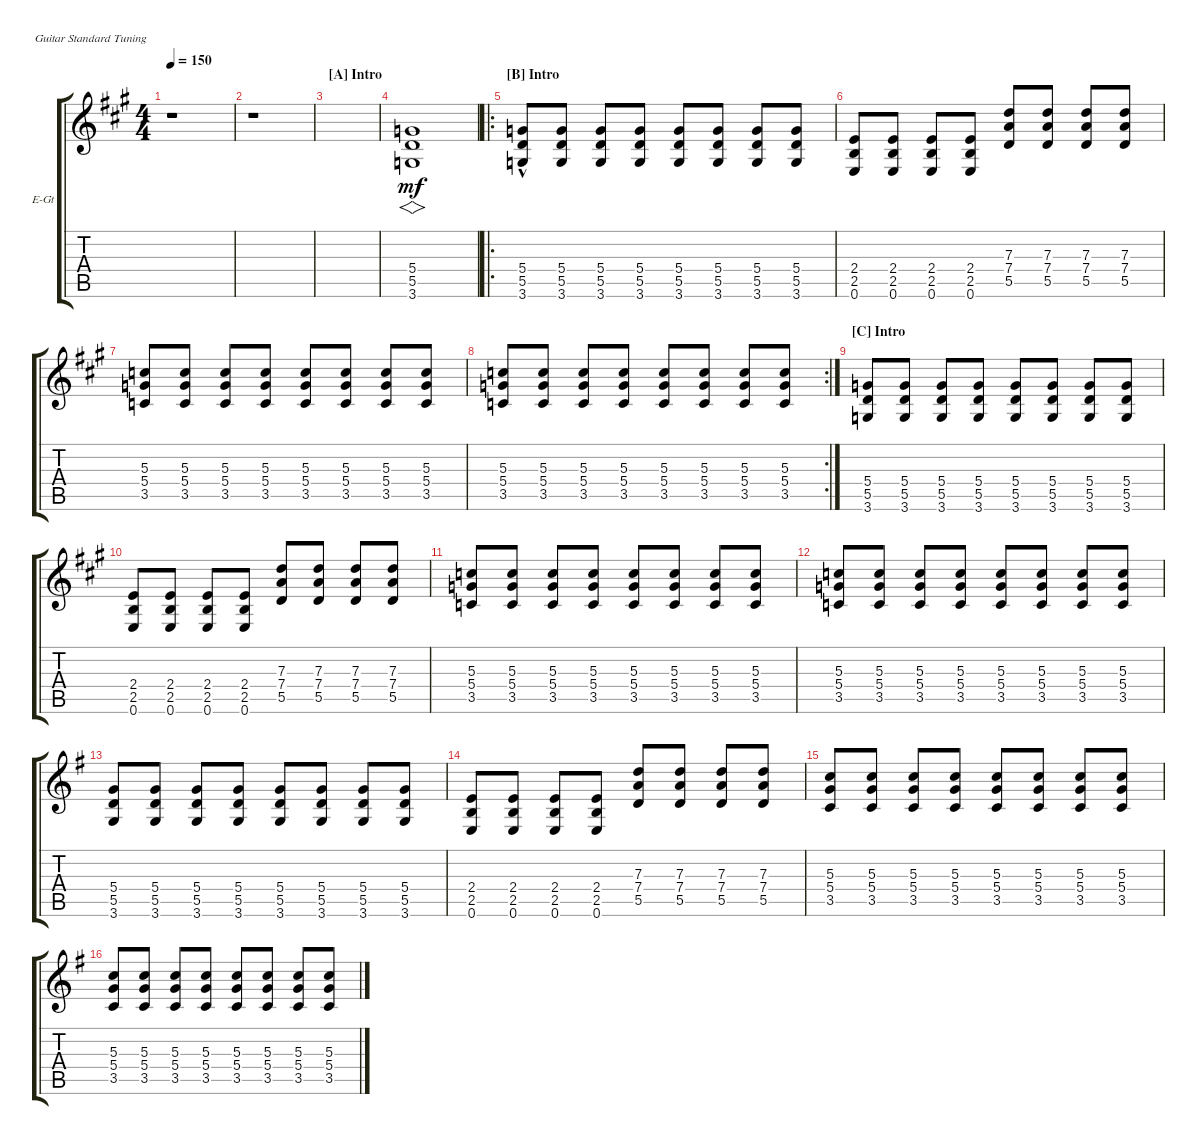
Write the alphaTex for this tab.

\defaultSystemsLayout 4
\bracketExtendMode groupsimilarinstruments
\firstSystemTrackNameOrientation horizontal
\otherSystemsTrackNameOrientation horizontal
\track ("Electric Guitar" "E-Gt") {instrument overdrivenguitar}
\staff {score tabs}
\tuning (E4 B3 G3 D3 A2 E2)
\ts (4 4)
\tempo 150
\clef g2
\ks a
r.1{dy mf instrument overdrivenguitar} |
r.1 |
\section ("A" "Intro")
|
(3.6 5.5 5.4).1{vs} |
\ro
\section ("B" "Intro")
(3.6{hac} 5.5{hac} 5.4{hac}).8 (3.6 5.5 5.4).8 (3.6 5.5 5.4).8 (3.6 5.5 5.4).8 (3.6 5.5 5.4).8 (3.6 5.5 5.4).8 (3.6 5.5 5.4).8 (3.6 5.5 5.4).8 |
(0.6 2.5 2.4).8 (0.6 2.5 2.4).8 (0.6 2.5 2.4).8 (0.6 2.5 2.4).8 (5.5 7.4 7.3).8 (5.5 7.4 7.3).8 (5.5 7.4 7.3).8 (7.4 7.3 5.5).8 |
(3.5 5.4 5.3).8 (3.5 5.4 5.3).8 (3.5 5.4 5.3).8 (3.5 5.4 5.3).8 (3.5 5.4 5.3).8 (3.5 5.4 5.3).8 (3.5 5.4 5.3).8 (3.5 5.4 5.3).8 |
\rc 2
(3.5 5.4 5.3).8 (3.5 5.4 5.3).8 (3.5 5.4 5.3).8 (3.5 5.4 5.3).8 (3.5 5.4 5.3).8 (3.5 5.4 5.3).8 (3.5 5.4 5.3).8 (3.5 5.4 5.3).8 |
\section ("C" "Intro")
(3.6 5.5 5.4).8 (3.6 5.5 5.4).8 (3.6 5.5 5.4).8 (3.6 5.5 5.4).8 (3.6 5.5 5.4).8 (3.6 5.5 5.4).8 (3.6 5.5 5.4).8 (3.6 5.5 5.4).8 |
(0.6 2.5 2.4).8 (0.6 2.5 2.4).8 (0.6 2.5 2.4).8 (0.6 2.5 2.4).8 (5.5 7.4 7.3).8 (5.5 7.4 7.3).8 (5.5 7.4 7.3).8 (5.5 7.4 7.3).8 |
(3.5 5.4 5.3).8 (3.5 5.4 5.3).8 (3.5 5.4 5.3).8 (3.5 5.4 5.3).8 (3.5 5.4 5.3).8 (3.5 5.4 5.3).8 (3.5 5.4 5.3).8 (3.5 5.4 5.3).8 |
(3.5 5.4 5.3).8 (3.5 5.4 5.3).8 (3.5 5.4 5.3).8 (3.5 5.4 5.3).8 (3.5 5.4 5.3).8 (3.5 5.4 5.3).8 (3.5 5.4 5.3).8 (3.5 5.4 5.3).8 |
\ks g
(3.6 5.5 5.4).8 (3.6 5.5 5.4).8 (3.6 5.5 5.4).8 (3.6 5.5 5.4).8 (3.6 5.5 5.4).8 (3.6 5.5 5.4).8 (3.6 5.5 5.4).8 (3.6 5.5 5.4).8 |
(0.6 2.5 2.4).8 (0.6 2.5 2.4).8 (0.6 2.5 2.4).8 (0.6 2.5 2.4).8 (5.5 7.4 7.3).8 (5.5 7.4 7.3).8 (5.5 7.4 7.3).8 (5.5 7.4 7.3).8 |
(3.5 5.4 5.3).8 (3.5 5.4 5.3).8 (3.5 5.4 5.3).8 (3.5 5.4 5.3).8 (3.5 5.4 5.3).8 (3.5 5.4 5.3).8 (3.5 5.4 5.3).8 (3.5 5.4 5.3).8 |
(3.5 5.4 5.3).8 (3.5 5.4 5.3).8 (3.5 5.4 5.3).8 (3.5 5.4 5.3).8 (3.5 5.4 5.3).8 (3.5 5.4 5.3).8 (3.5 5.4 5.3).8 (3.5 5.4 5.3).8
